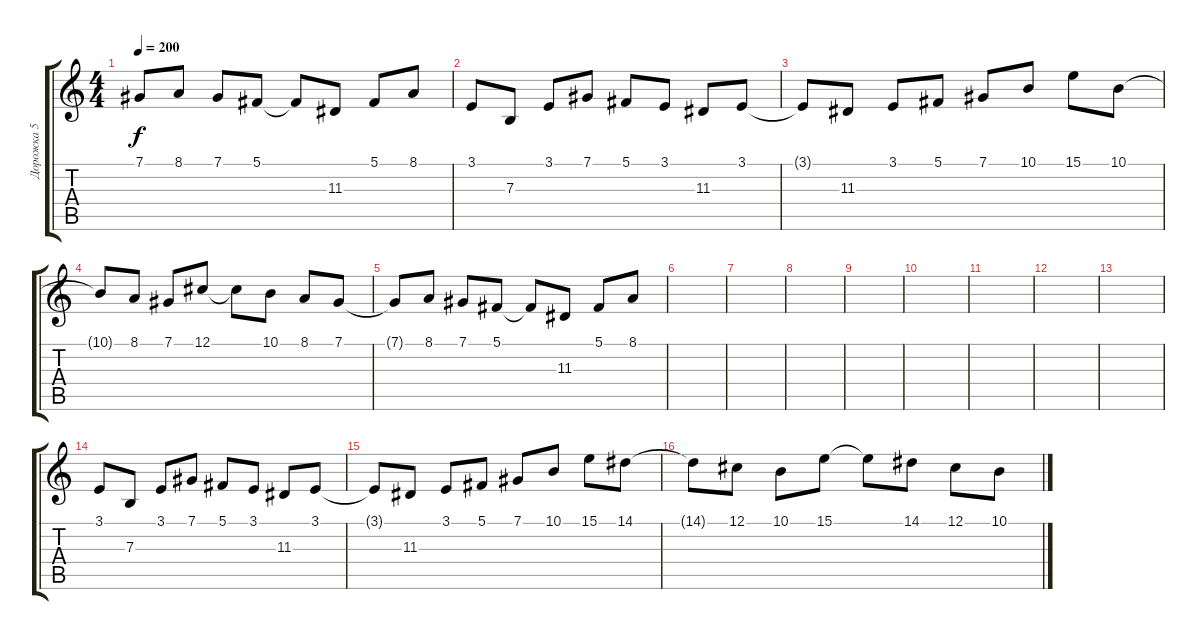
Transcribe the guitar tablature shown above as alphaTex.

\track ("Дорожка 5" "Дорожка 5") {instrument tremolostrings}
\staff {score tabs}
\tuning (Db4 Ab3 E3 B2 Gb2 Db2) {hide}
\ts (4 4)
\tempo 200
\clef g2
\ks c
7.1{t}.8{dy f} 8.1.8 7.1.8 5.1.8 5.1{t}.8 11.3.8 5.1.8 8.1.8 |
3.1.8{instrument lead1square} 7.3.8 3.1.8 7.1.8 5.1.8 3.1.8 11.3.8 3.1.8 |
3.1{t}.8 11.3.8 3.1.8 5.1.8 7.1.8 10.1.8 15.1.8 10.1.8 |
10.1{t}.8 8.1.8 7.1.8 12.1.8 12.1{t}.8 10.1.8 8.1.8 7.1.8 |
7.1{t}.8 8.1.8 7.1.8 5.1.8 5.1{t}.8 11.3.8 5.1.8 8.1.8 |
|
|
|
|
|
|
|
|
3.1.8{instrument lead1square} 7.3.8 3.1.8 7.1.8 5.1.8 3.1.8 11.3.8 3.1.8 |
3.1{t}.8 11.3.8 3.1.8 5.1.8 7.1.8 10.1.8 15.1.8 14.1.8 |
14.1{t}.8 12.1.8 10.1.8 15.1.8 15.1{t}.8 14.1.8 12.1.8 10.1.8
